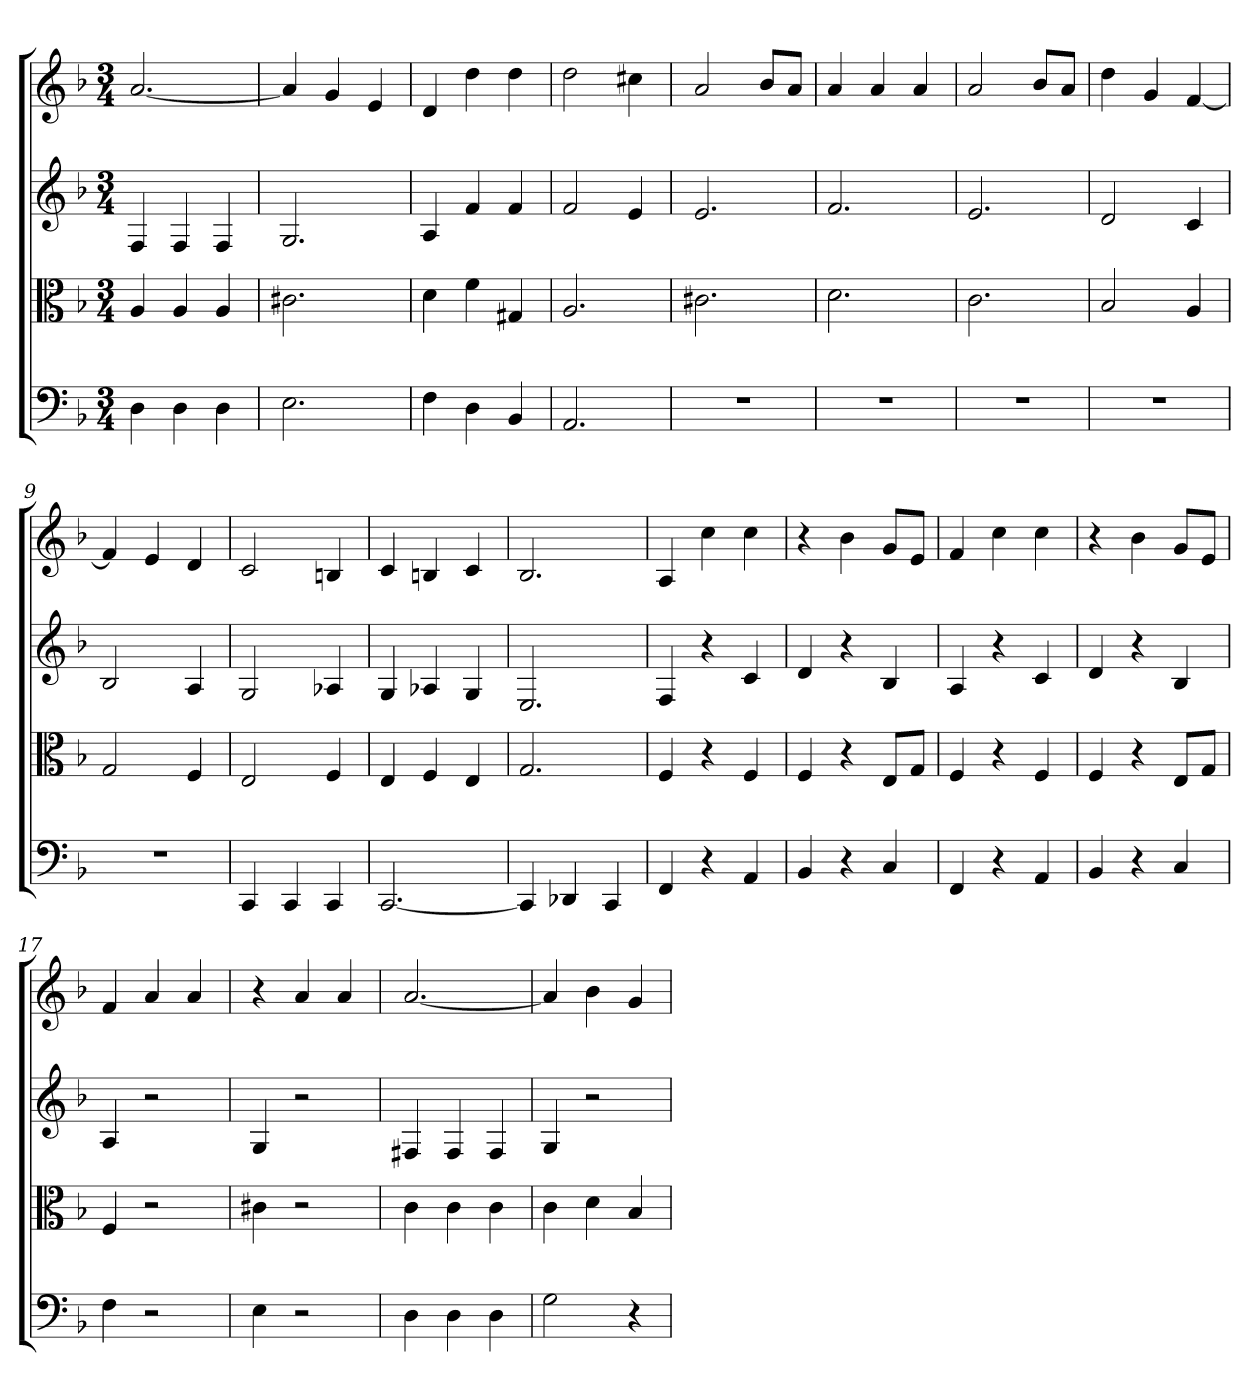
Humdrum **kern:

**kern	**kern	**kern	**kern
*part4	*part3	*part2	*part1
*staff4	*staff3	*staff2	*staff1
*clefF4	*clefC3	*clefG2	*clefG2
*k[b-]	*k[b-]	*k[b-]	*k[b-]
*d:	*d:	*d:	*d:
*M3/4	*M3/4	*M3/4	*M3/4
=	=	=	=
4D	4A	4F	[2.a
4D	4A	4F	.
4D	4A	4F	.
=2	=2	=2	=2
2.E	2.c#X	2.G	4a]
.	.	.	4g
.	.	.	4e
=3	=3	=3	=3
4F	4d	4A	4d
4D	4f	4f	4dd
4BB-	4G#X	4f	4dd
=4	=4	=4	=4
2.AA	2.A	2f	2dd
.	.	4e	4cc#X
=5	=5	=5	=5
2.r	2.c#X	2.e	2a
.	.	.	8b-/L
.	.	.	8a/J
=6	=6	=6	=6
2.r	2.d	2.f	4a
.	.	.	4a
.	.	.	4a
=7	=7	=7	=7
2.r	2.c	2.e	2a
.	.	.	8b-/L
.	.	.	8a/J
=8	=8	=8	=8
2.r	2B-	2d	4dd
.	.	.	4g
.	4A	4c	[4f
=9	=9	=9	=9
2.r	2G	2B-	4f]
.	.	.	4e
.	4F	4A	4d
=10	=10	=10	=10
4CC	2E	2G	2c
4CC	.	.	.
4CC	4F	4A-X	4Bn
=11	=11	=11	=11
[2.CC	4E	4G	4c
.	4F	4A-X	4Bn
.	4E	4G	4c
=12	=12	=12	=12
4CC]	2.G	2.E	2.B-
4DD-X	.	.	.
4CC	.	.	.
=13	=13	=13	=13
4FF	4F	4F	4A
4r	4r	4r	4cc
4AA	4F	4c	4cc
=14	=14	=14	=14
4BB-	4F	4d	4r
4r	4r	4r	4b-
4C	8E/L	4B-	8g/L
.	8G/J	.	8e/J
=15	=15	=15	=15
4FF	4F	4A	4f
4r	4r	4r	4cc
4AA	4F	4c	4cc
=16	=16	=16	=16
4BB-	4F	4d	4r
4r	4r	4r	4b-
4C	8E/L	4B-	8g/L
.	8G/J	.	8e/J
=17	=17	=17	=17
4F	4F	4A	4f
2r	2r	2r	4a
.	.	.	4a
=18	=18	=18	=18
4E	4c#X	4G	4r
2r	2r	2r	4a
.	.	.	4a
=19	=19	=19	=19
4D	4c	4F#X	[2.a
4D	4c	4F#	.
4D	4c	4F#	.
=20	=20	=20	=20
2G	4c	4G	4a]
.	4d	2r	4b-
4r	4B-	.	4g
=	=	=	=
*-	*-	*-	*-
